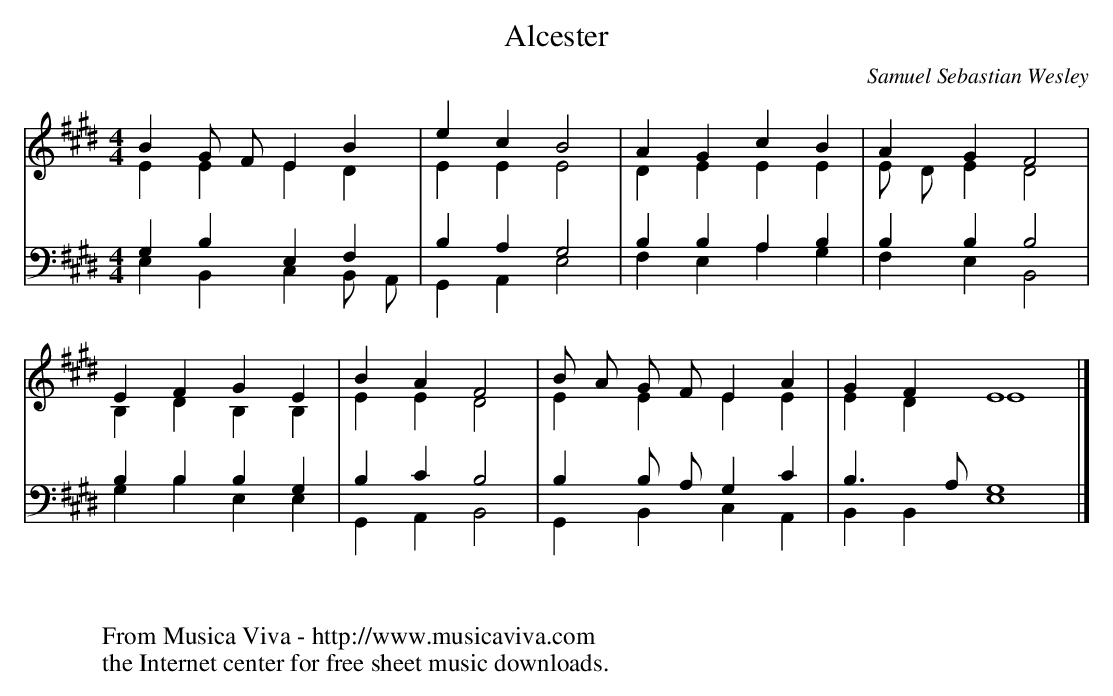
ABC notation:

X:1
T:Alcester
C:Samuel Sebastian Wesley
%%staves (1 2) (3 4)
M:4/4
L:1/4
K:E
V: 1
  B G/ F/ E B | e c B2 | A G c B | A G F2 |
  E F G E | B A F2 | B/ A/ G/ F/ E A | G F E4 |]
V: 2
  E E E D | E E E2 | D E E E | E/ D/ E D2 |
  B, D B, B, | E E D2 | E E E E | E D E4 |]
V: 3
  G, B, E, F, | B, A, G,2 | B, B, A, B, | B, B, B,2 |
  B, B, B, G, | B, C B,2 | B, B,/ A,/ G, C | B,3/2 A,/ G,4 |]
V: 4
  E, B,, C, B,,/ A,,/ | G,, A,, E,2 | F, E, A, G, | F, E, B,,2 |
  G, B, E, E, | G,, A,, B,,2 | G,, B,, C, A,, | B,, B,, E,4 |]
W:
W:
W:  From Musica Viva - http://www.musicaviva.com
W:  the Internet center for free sheet music downloads.
